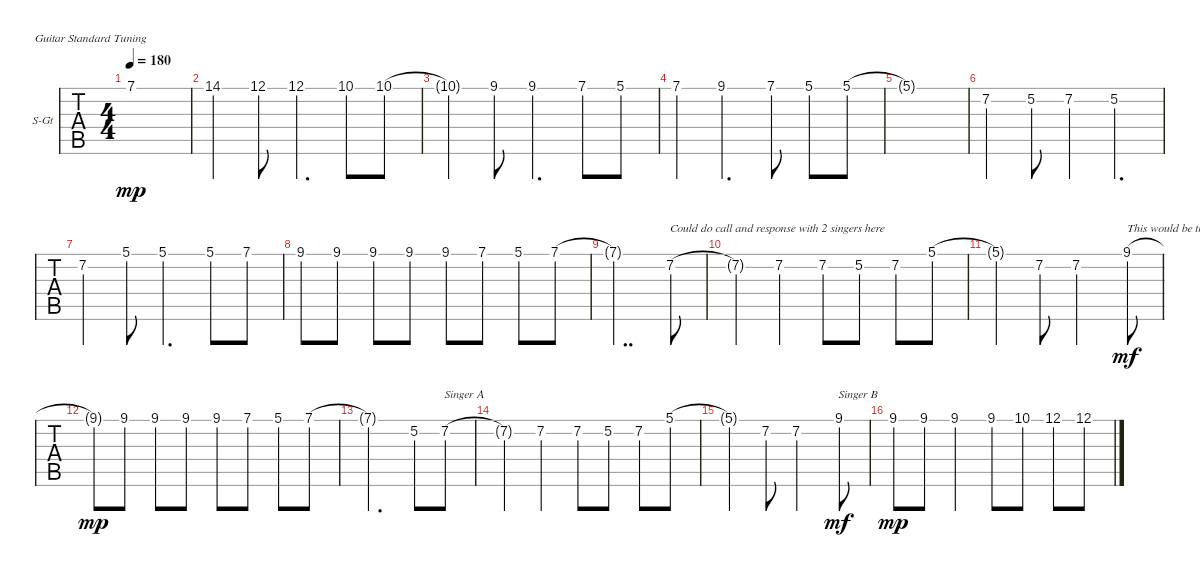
\defaultSystemsLayout 4
\bracketExtendMode groupsimilarinstruments
\firstSystemTrackNameOrientation horizontal
\otherSystemsTrackNameOrientation horizontal
\track ("Vocals" "S-Gt") {solo instrument acousticguitarsteel}
\staff {tabs}
\tuning (E4 B3 G3 D3 A2 E2)
\ts (4 4)
\tempo 180
\clef g2
\ks c
7.1.1{dy mp} |
14.1.4 12.1.8 12.1.4{d} 10.1.8 10.1.8 |
10.1{t}.4 9.1.8 9.1.4{d} 7.1.8 5.1.8 |
7.1.4 9.1.4{d} 7.1.8 5.1.8 5.1.8 |
5.1{t}.1 |
7.2.4 5.2.8 7.2.4 5.2.4{d} |
7.2.4 5.1.8 5.1.4{d} 5.1.8 7.1.8 |
9.1.8 9.1.8 9.1.8 9.1.8 9.1.8 7.1.8 5.1.8 7.1.8 |
7.1{t}.2{dd} 7.2.8{txt "Could do call and response with 2 singers here"} |
7.2{t}.4 7.2.4 7.2.8 5.2.8 7.2.8 5.1.8 |
5.1{t}.4 7.2.8 7.2.2 9.1.8{txt "This would be the \"response\"" dy mf} |
9.1{t}.8{dy mp} 9.1.8 9.1.8 9.1.8 9.1.8 7.1.8 5.1.8 7.1.8 |
7.1{t}.2{d} 5.2.8 7.2.8{txt "Singer A"} |
7.2{t}.4 7.2.4 7.2.8 5.2.8 7.2.8 5.1.8 |
5.1{t}.4 7.2.8 7.2.2 9.1.8{txt "Singer B" dy mf} |
9.1.8{dy mp} 9.1.8 9.1.4 9.1.8 10.1.8 12.1.8 12.1.8
